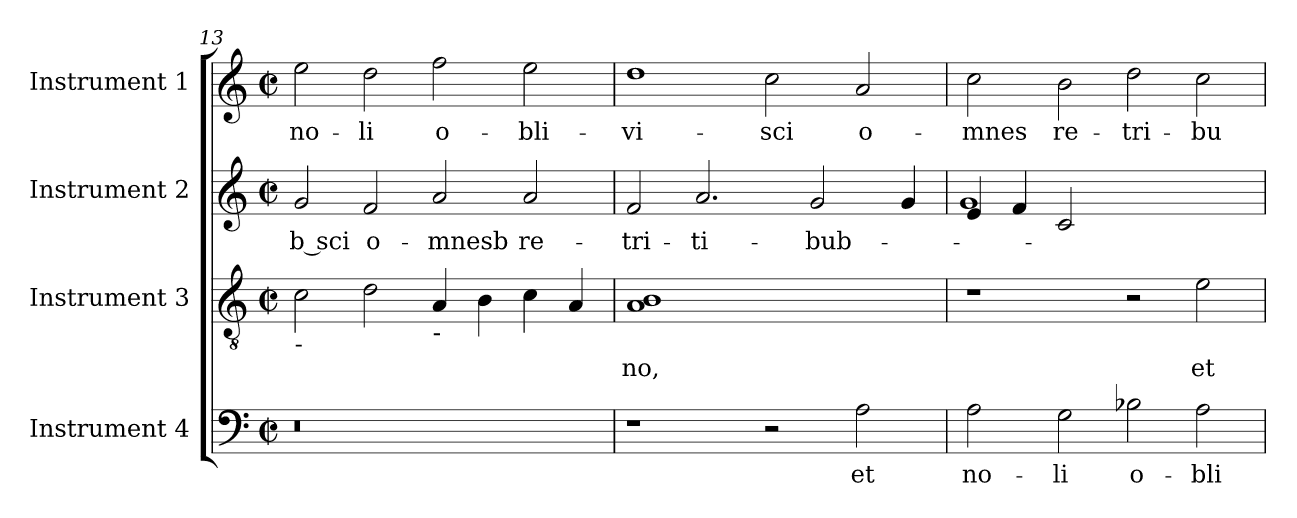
**kern	**text	**kern	**text	**kern	**text	**kern	**text
*part4	*part4	*part3	*part3	*part2	*part2	*part1	*part1
*staff4	*staff4	*staff3	*staff3	*staff2	*staff2	*staff1	*staff1
*I"Instrument 4	*	*I"Instrument 3	*	*I"Instrument 2	*	*I"Instrument 1	*
*clefF4	*	*clefGv2	*	*clefG2	*	*clefG2	*
*M2/2	*	*M2/2	*	*M2/2	*	*M2/2	*
*met(c|)	*	*met(c|)	*	*met(c|)	*	*met(c|)	*
=13	=13	=13	=13	=13	=13	=13	=13
!	!	!LO:TX:b:t=-	!	!	!	!	!
!	!	!	!	!	!LO:LY:b:rj	!	!LO:LY:b:cj
0r	.	2c\	.	2g/	b sci	2ee\	no-
!	!	!	!	!	!LO:LY:b	!	!LO:LY:b:rj
.	.	2d\	.	2f/	o-	2dd\	-li
!	!	!LO:TX:b:t=-	!	!	!	!	!
!	!	!	!	!	!LO:LY:b:cj	!	!LO:LY:b:cj
.	.	4A/	.	2a/	-mnesb	2ff\	o-
.	.	4B\	.	.	.	.	.
!	!	!	!	!	!LO:LY:b:cj	!	!LO:LY:b:cj
.	.	4c\	.	2a/	re-	2ee\	-bli-
.	.	4A/	.	.	.	.	.
!!LO:LB:g=z
=14	=14	=14	=14	=14	=14	=14	=14
!	!	!	!LO:LY:b:cj	!	!LO:LY:b:rj	!	!LO:LY:b:cj
1r	.	1B 1A	no,	2f/	-tri-	1dd	-vi-
!	!	!	!	!	!LO:LY:b:cj	!	!
.	.	.	.	2.a/	-ti-	.	.
!	!	!	!	!	!	!	!LO:LY:b:cj
2r	.	1ryy	.	.	.	2cc\	-sci
!	!	!	!	!	!LO:LY:b:rj	!	!
.	.	.	.	2g/	-bub-	.	.
!	!LO:LY:b:cj	!	!	!	!	!	!LO:LY:b:cj
2A\	et	.	.	.	.	2a/	o-
.	.	.	.	4g/	.	.	.
=15	=15	=15	=15	=15	=15	=15	=15
!	!LO:LY:b:cj	!	!	!	!	!	!LO:LY:b:cj
*	*	*	*	*^	*	*	*
2A\	no-	1r	.	4e/	1g	.	2cc\	-mnes
.	.	.	.	4f/	.	.	.	.
!	!LO:LY:b:cj	!	!	!	!	!	!	!LO:LY:b:cj
2G\	-li	.	.	2c/	.	.	2b\	re-
!	!LO:LY:b:cj	!	!	!	!	!	!	!LO:LY:b
2B-\	o-	2r	.	1ryy	1ryy	.	2dd\	-tri-
!	!LO:LY:b:cj	!	!LO:LY:b:cj	!	!	!	!	!LO:LY:b:rj
2A\	-bli-	2e\	et	.	.	.	2cc\	-bu-
*	*	*	*	*v	*v	*	*	*
=	=	=	=	=	=	=	=
*-	*-	*-	*-	*-	*-	*-	*-
